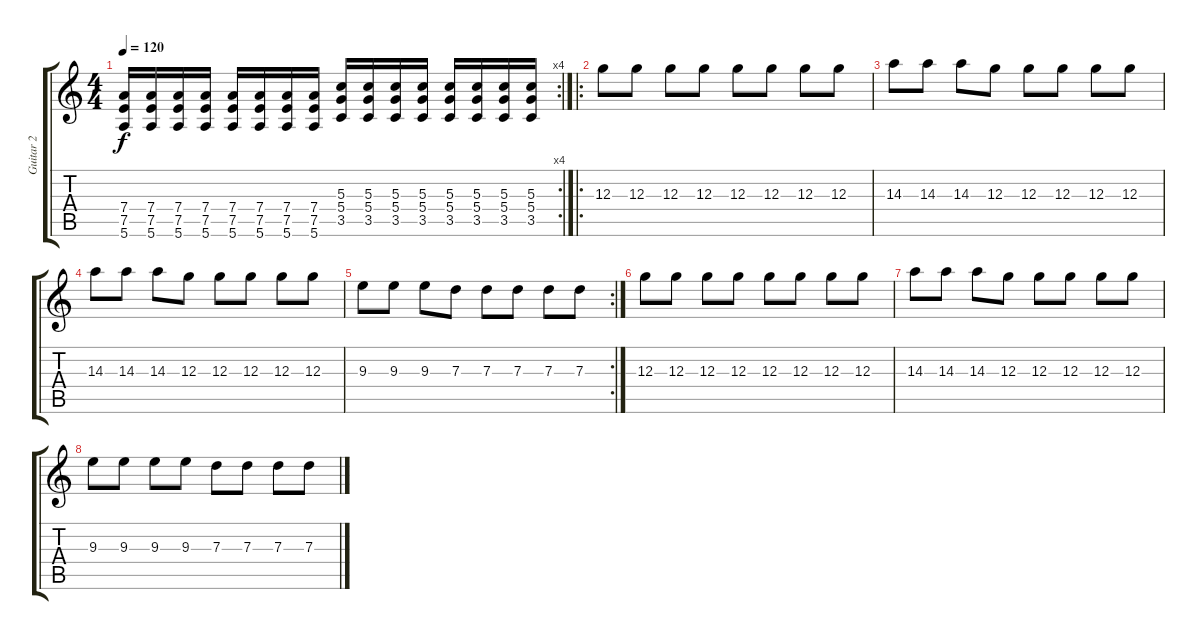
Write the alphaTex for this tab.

\track ("Guitar 2" "Guitar 2") {instrument distortionguitar}
\staff {score tabs}
\tuning (E4 B3 G3 D3 A2 E2) {hide}
\rc 4
\ts (4 4)
\tempo 120
\clef g2
\ks c
(7.4 7.5 5.6).16{dy f} (7.4 7.5 5.6).16 (7.4 7.5 5.6).16 (7.4 7.5 5.6).16 (7.4 7.5 5.6).16 (7.4 7.5 5.6).16 (7.4 7.5 5.6).16 (7.4 7.5 5.6).16 (5.3 5.4 3.5).16 (5.3 5.4 3.5).16 (5.3 5.4 3.5).16 (5.3 5.4 3.5).16 (5.3 5.4 3.5).16 (5.3 5.4 3.5).16 (5.3 5.4 3.5).16 (5.3 5.4 3.5).16 |
\ro
12.3.8 12.3.8 12.3.8 12.3.8 12.3.8 12.3.8 12.3.8 12.3.8 |
14.3.8 14.3.8 14.3.8 12.3.8 12.3.8 12.3.8 12.3.8 12.3.8 |
14.3.8 14.3.8 14.3.8 12.3.8 12.3.8 12.3.8 12.3.8 12.3.8 |
\rc 2
9.3.8 9.3.8 9.3.8 7.3.8 7.3.8 7.3.8 7.3.8 7.3.8 |
12.3.8 12.3.8 12.3.8 12.3.8 12.3.8 12.3.8 12.3.8 12.3.8 |
14.3.8 14.3.8 14.3.8 12.3.8 12.3.8 12.3.8 12.3.8 12.3.8 |
9.3.8 9.3.8 9.3.8 9.3.8 7.3.8 7.3.8 7.3.8 7.3.8
